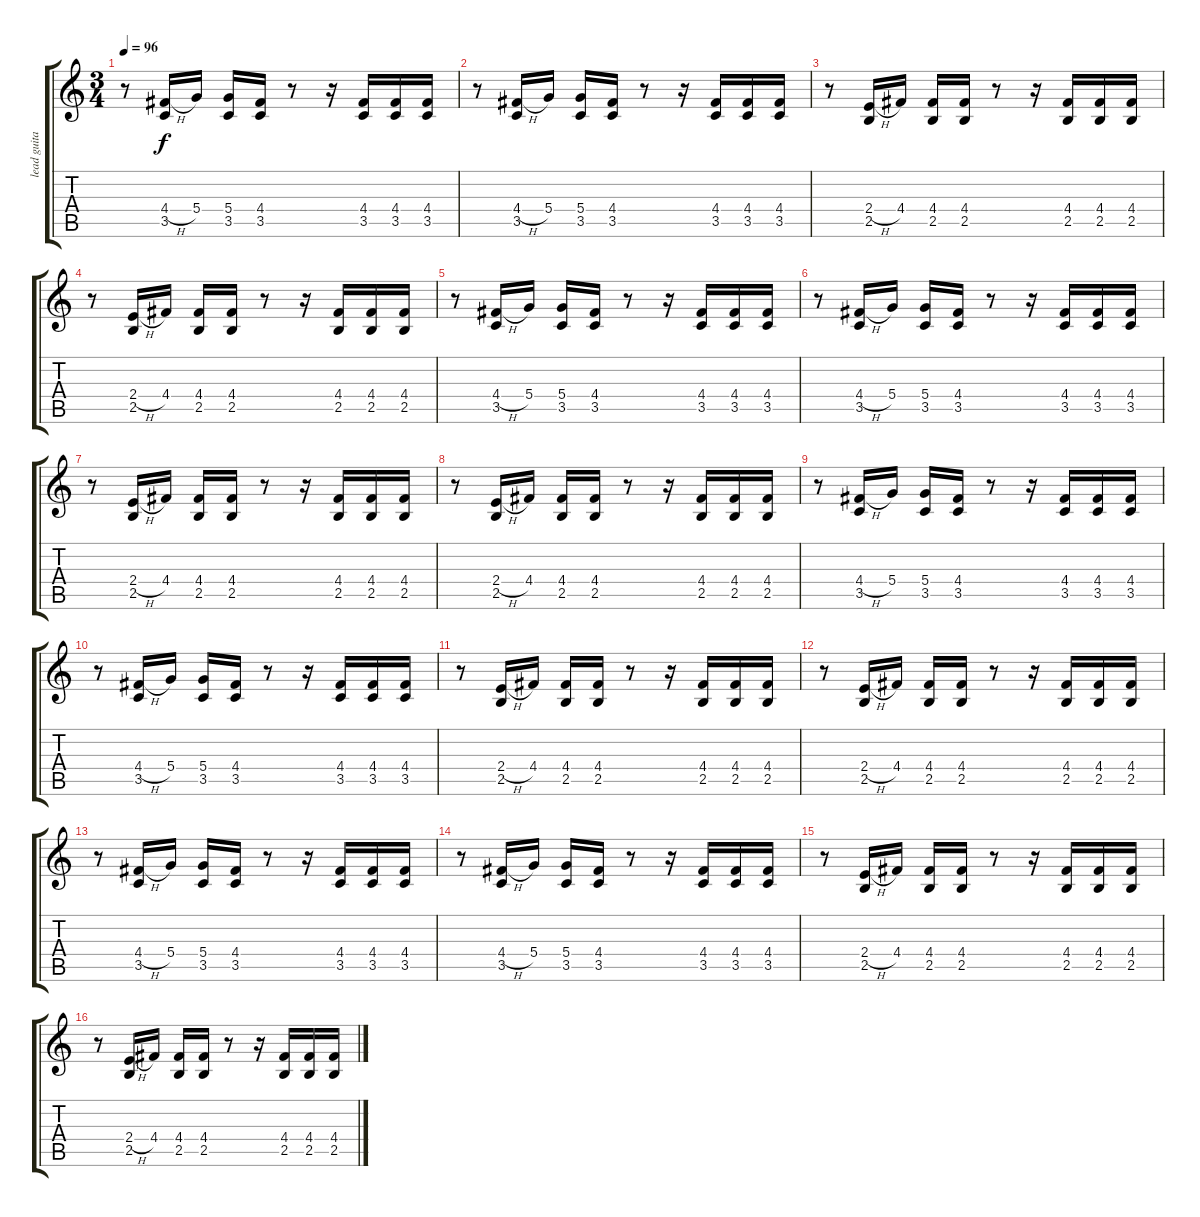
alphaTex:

\track ("lead guitar 2" "lead guita") {instrument distortionguitar}
\staff {score tabs}
\tuning (E4 B3 G3 D3 A2 E2) {hide}
\ts (3 4)
\tempo 96
\clef g2
\ks c
r.8{dy f} (4.4{h} 3.5).16 5.4.16 (5.4 3.5).16 (4.4 3.5).16 r.8 r.16 (4.4 3.5).16 (4.4 3.5).16 (4.4 3.5).16 |
r.8 (4.4{h} 3.5).16 5.4.16 (5.4 3.5).16 (4.4 3.5).16 r.8 r.16 (4.4 3.5).16 (4.4 3.5).16 (4.4 3.5).16 |
r.8 (2.4{h} 2.5).16 4.4.16 (4.4 2.5).16 (4.4 2.5).16 r.8 r.16 (4.4 2.5).16 (4.4 2.5).16 (4.4 2.5).16 |
r.8 (2.4{h} 2.5).16 4.4.16 (4.4 2.5).16 (4.4 2.5).16 r.8 r.16 (4.4 2.5).16 (4.4 2.5).16 (4.4 2.5).16 |
r.8 (4.4{h} 3.5).16 5.4.16 (5.4 3.5).16 (4.4 3.5).16 r.8 r.16 (4.4 3.5).16 (4.4 3.5).16 (4.4 3.5).16 |
r.8 (4.4{h} 3.5).16 5.4.16 (5.4 3.5).16 (4.4 3.5).16 r.8 r.16 (4.4 3.5).16 (4.4 3.5).16 (4.4 3.5).16 |
r.8 (2.4{h} 2.5).16 4.4.16 (4.4 2.5).16 (4.4 2.5).16 r.8 r.16 (4.4 2.5).16 (4.4 2.5).16 (4.4 2.5).16 |
r.8 (2.4{h} 2.5).16 4.4.16 (4.4 2.5).16 (4.4 2.5).16 r.8 r.16 (4.4 2.5).16 (4.4 2.5).16 (4.4 2.5).16 |
r.8 (4.4{h} 3.5).16 5.4.16 (5.4 3.5).16 (4.4 3.5).16 r.8 r.16 (4.4 3.5).16 (4.4 3.5).16 (4.4 3.5).16 |
r.8 (4.4{h} 3.5).16 5.4.16 (5.4 3.5).16 (4.4 3.5).16 r.8 r.16 (4.4 3.5).16 (4.4 3.5).16 (4.4 3.5).16 |
r.8 (2.4{h} 2.5).16 4.4.16 (4.4 2.5).16 (4.4 2.5).16 r.8 r.16 (4.4 2.5).16 (4.4 2.5).16 (4.4 2.5).16 |
r.8 (2.4{h} 2.5).16 4.4.16 (4.4 2.5).16 (4.4 2.5).16 r.8 r.16 (4.4 2.5).16 (4.4 2.5).16 (4.4 2.5).16 |
r.8 (4.4{h} 3.5).16 5.4.16 (5.4 3.5).16 (4.4 3.5).16 r.8 r.16 (4.4 3.5).16 (4.4 3.5).16 (4.4 3.5).16 |
r.8 (4.4{h} 3.5).16 5.4.16 (5.4 3.5).16 (4.4 3.5).16 r.8 r.16 (4.4 3.5).16 (4.4 3.5).16 (4.4 3.5).16 |
r.8 (2.4{h} 2.5).16 4.4.16 (4.4 2.5).16 (4.4 2.5).16 r.8 r.16 (4.4 2.5).16 (4.4 2.5).16 (4.4 2.5).16 |
r.8 (2.4{h} 2.5).16 4.4.16 (4.4 2.5).16 (4.4 2.5).16 r.8 r.16 (4.4 2.5).16 (4.4 2.5).16 (4.4 2.5).16
